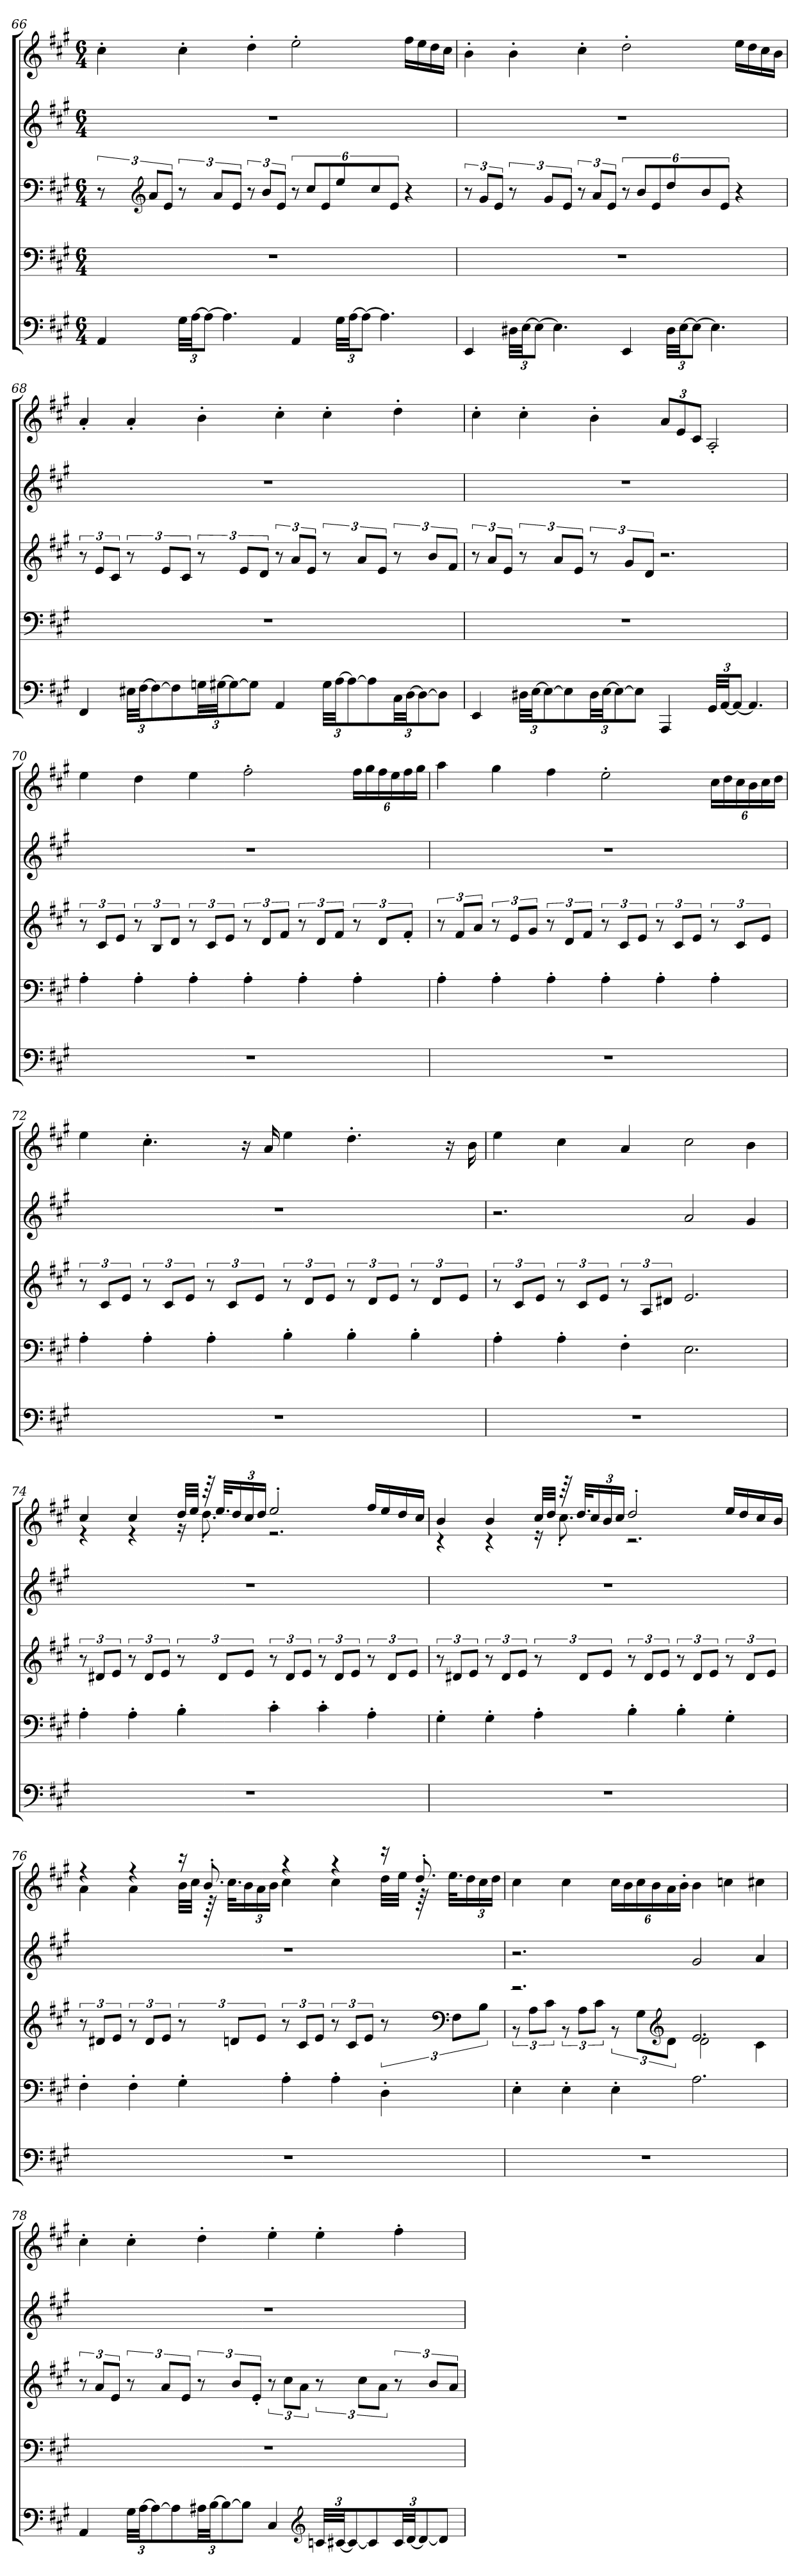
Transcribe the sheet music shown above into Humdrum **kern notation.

**kern	**kern	**kern	**kern	**kern
*part5	*part4	*part3	*part2	*part1
*staff5	*staff4	*staff3	*staff2	*staff1
*clefF4	*clefF4	*clefF4	*clefG2	*clefG2
*k[f#c#g#]	*k[f#c#g#]	*k[f#c#g#]	*k[f#c#g#]	*k[f#c#g#]
*M6/4	*M6/4	*M6/4	*M6/4	*M6/4
*MM123	*MM123	*MM123	*MM123	*MM123
=66	=66	=66	=66	=66
4AA/	1.r	12r	1.r	4cc#'\
*	*	*clefG2	*	*
.	.	12a/L	.	.
.	.	12e/J	.	.
*Xbrackettup	*	*	*	*
48G#\LLL	.	12r	.	4cc#'\
[48A\JJ	.	.	.	.
12A\J_	.	.	.	.
.	.	12a/L	.	.
4.A\]	.	.	.	.
.	.	12e/J	.	.
.	.	12r	.	4dd'\
.	.	12b/L	.	.
.	.	12e/J	.	.
4AA/	.	12r	.	2ee'\
.	.	12cc#/L	.	.
.	.	12e/	.	.
*	*	*Xbrackettup	*	*
48G#\LLL	.	12ee/	.	.
[48A\JJ	.	.	.	.
12A\J_	.	.	.	.
.	.	12cc#/	.	.
4.A\]	.	.	.	.
.	.	12e/J	.	.
.	.	4r	.	16ff#\LL
.	.	.	.	16ee\
.	.	.	.	16dd\
.	.	.	.	16cc#\JJ
!!LO:LB:g=z
=67	=67	=67	=67	=67
*	*	*brackettup	*	*
*	*	*	*	*MM123
4EE/	1.r	12r	1.r	4b'\
.	.	12g#/L	.	.
.	.	12e/J	.	.
48D#X\LLL	.	12r	.	4b'\
[48E\JJ	.	.	.	.
12E\J_	.	.	.	.
.	.	12g#/L	.	.
4.E\]	.	.	.	.
.	.	12e/J	.	.
.	.	12r	.	4cc#'\
.	.	12a/L	.	.
.	.	12e/J	.	.
4EE/	.	12r	.	2dd'\
.	.	12b/L	.	.
.	.	12e/	.	.
*	*	*Xbrackettup	*	*
48D#\LLL	.	12dd/	.	.
[48E\JJ	.	.	.	.
12E\J_	.	.	.	.
.	.	12b/	.	.
4.E\]	.	.	.	.
.	.	12e/J	.	.
.	.	4r	.	16ee\LL
.	.	.	.	16dd\
.	.	.	.	16cc#\
.	.	.	.	16b\JJ
=68	=68	=68	=68	=68
*	*	*brackettup	*	*
*	*	*	*	*MM123
4FF#/	1.r	12r	1.r	4a'/
.	.	12e/L	.	.
.	.	12c#/J	.	.
48E#X\LLL	.	12r	.	4a'/
[48F#\JJ	.	.	.	.
12F#\_	.	.	.	.
.	.	12e/L	.	.
8F#\]	.	.	.	.
.	.	12c#/J	.	.
48Gn\LL	.	12r	.	4b'\
[48G#X\JJ	.	.	.	.
12G#\_	.	.	.	.
.	.	12e/L	.	.
8G#\J]	.	.	.	.
.	.	12d/J	.	.
4AA/	.	12r	.	4cc#'\
.	.	12a/L	.	.
.	.	12e/J	.	.
48G#\LLL	.	12r	.	4cc#'\
[48A\JJ	.	.	.	.
12A\_	.	.	.	.
.	.	12a/L	.	.
8A\]	.	.	.	.
.	.	12e/J	.	.
48C#\LL	.	12r	.	4dd'\
[48D\JJ	.	.	.	.
12D\_	.	.	.	.
.	.	12b/L	.	.
8D\J]	.	.	.	.
.	.	12f#/J	.	.
!!LO:PB:g=z
=69	=69	=69	=69	=69
*	*	*	*	*MM123
4EE/	1.r	12r	1.r	4cc#'\
.	.	12a/L	.	.
.	.	12e/J	.	.
48D#X\LLL	.	12r	.	4cc#'\
[48E\JJ	.	.	.	.
12E\_	.	.	.	.
.	.	12a/L	.	.
8E\]	.	.	.	.
.	.	12e/J	.	.
48D#\LL	.	12r	.	4b'\
[48E\JJ	.	.	.	.
12E\_	.	.	.	.
.	.	12g#/L	.	.
8E\J]	.	.	.	.
.	.	12d/J	.	.
*	*	*	*	*Xbrackettup
4AAA/	.	2.r	.	12a/L
.	.	.	.	12e/
.	.	.	.	12c#/J
*	*	*	*	*MM100
48GG#/LLL	.	.	.	2A'/
[48AA/JJ	.	.	.	.
12AA/J_	.	.	.	.
4.AA/]	.	.	.	.
=70	=70	=70	=70	=70
*	*	*	*	*MM123
1.r	4A'\	12r	1.r	4ee\
.	.	12c#/L	.	.
.	.	12e/J	.	.
.	4A'\	12r	.	4dd\
.	.	12B/L	.	.
.	.	12d/J	.	.
.	4A'\	12r	.	4ee\
.	.	12c#/L	.	.
.	.	12e/J	.	.
.	4A'\	12r	.	2ff#'\
.	.	12d/L	.	.
.	.	12f#/J	.	.
.	4A'\	12r	.	.
.	.	12d/L	.	.
.	.	12f#/J	.	.
.	4A'\	12r	.	24ff#\LL
.	.	.	.	24gg#\
.	.	12d/L	.	24ff#\
.	.	.	.	24ee\
.	.	12f#'/J	.	24ff#\
.	.	.	.	24gg#\JJ
!!LO:LB:g=z
=71	=71	=71	=71	=71
*	*	*	*	*MM123
1.r	4A'\	12r	1.r	4aa\
.	.	12f#/L	.	.
.	.	12a/J	.	.
.	4A'\	12r	.	4gg#\
.	.	12e/L	.	.
.	.	12g#/J	.	.
.	4A'\	12r	.	4ff#\
.	.	12d/L	.	.
.	.	12f#/J	.	.
.	4A'\	12r	.	2ee'\
.	.	12c#/L	.	.
.	.	12e/J	.	.
.	4A'\	12r	.	.
.	.	12c#/L	.	.
.	.	12e/J	.	.
.	4A'\	12r	.	24cc#\LL
.	.	.	.	24dd\
.	.	12c#/L	.	24cc#\
.	.	.	.	24b\
.	.	12e/J	.	24cc#\
.	.	.	.	24dd\JJ
=72	=72	=72	=72	=72
*	*	*	*	*MM121
1.r	4A'\	12r	1.r	4ee\
.	.	12c#/L	.	.
.	.	12e/J	.	.
.	4A'\	12r	.	4.cc#'\
.	.	12c#/L	.	.
.	.	12e/J	.	.
.	4A'\	12r	.	.
.	.	12c#/L	.	.
.	.	.	.	16r
.	.	12e/J	.	.
.	.	.	.	16a/
*	*	*	*	*MM121
.	4B'\	12r	.	4ee\
.	.	12d/L	.	.
.	.	12e/J	.	.
.	4B'\	12r	.	4.dd'\
.	.	12d/L	.	.
.	.	12e/J	.	.
.	4B'\	12r	.	.
.	.	12d/L	.	.
.	.	.	.	16r
.	.	12e/J	.	.
.	.	.	.	16b\
!!LO:PB:g=z
=73	=73	=73	=73	=73
*	*	*	*	*MM121
1.r	4A'\	12r	2.r	4ee\
.	.	12c#/L	.	.
.	.	12e/J	.	.
.	4A'\	12r	.	4cc#\
.	.	12c#/L	.	.
.	.	12e/J	.	.
.	4F#'\	12r	.	4a/
.	.	12A/L	.	.
.	.	12d#X/J	.	.
*	*	*	*	*MM107
.	2.E\	2.e/	2a/	2cc#\
.	.	.	4g#/	4b\
=74	=74	=74	=74	=74
*	*	*	*	*^
1.r	4A'\	12r	1.r	4cc#/	4r
.	.	12d#X/L	.	.	.
.	.	12e/J	.	.	.
.	4A'\	12r	.	4cc#/	4r
.	.	12d#/L	.	.	.
.	.	12e/J	.	.	.
.	4B'\	12r	.	32dd/LLL	16r
.	.	.	.	32ee/JJJ	.
.	.	.	.	64r	8.dd'\
.	.	.	.	32.ee/KLL	.
.	.	12d#/L	.	.	.
.	.	.	.	24dd/	.
.	.	12e/J	.	24cc#/	.
.	.	.	.	24dd/JJ	.
.	4c#'\	12r	.	2ee'/	2.r
.	.	12d#/L	.	.	.
.	.	12e/J	.	.	.
.	4c#'\	12r	.	.	.
.	.	12d#/L	.	.	.
.	.	12e/J	.	.	.
.	4A'\	12r	.	16ff#/LL	.
.	.	.	.	16ee/	.
.	.	12d#/L	.	.	.
.	.	.	.	16dd/	.
.	.	12e/J	.	.	.
.	.	.	.	16cc#/JJ	.
!!LO:LB:g=z	!!
=75	=75	=75	=75	=75	=75
*	*	*	*	*MM123	*
1.r	4G#'\	12r	1.r	4b/	4r
.	.	12d#X/L	.	.	.
.	.	12e/J	.	.	.
.	4G#'\	12r	.	4b/	4r
.	.	12d#/L	.	.	.
.	.	12e/J	.	.	.
.	4A'\	12r	.	32cc#/LLL	16r
.	.	.	.	32dd/JJJ	.
.	.	.	.	64r	8.cc#'\
.	.	.	.	32.dd/KLL	.
.	.	12d#/L	.	.	.
.	.	.	.	24cc#/	.
.	.	12e/J	.	24b/	.
.	.	.	.	24cc#/JJ	.
.	4B'\	12r	.	2dd'/	2.r
.	.	12d#/L	.	.	.
.	.	12e/J	.	.	.
.	4B'\	12r	.	.	.
.	.	12d#/L	.	.	.
.	.	12e/J	.	.	.
.	4G#'\	12r	.	16ee/LL	.
.	.	.	.	16dd/	.
.	.	12d#/L	.	.	.
.	.	.	.	16cc#/	.
.	.	12e/J	.	.	.
.	.	.	.	16b/JJ	.
!!LO:PB:g=z	!!
=76	=76	=76	=76	=76	=76
*	*	*	*	*MM123	*
1.r	4F#'\	12r	1.r	4r	4a\
.	.	12d#X/L	.	.	.
.	.	12e/J	.	.	.
.	4F#'\	12r	.	4r	4a\
.	.	12d#/L	.	.	.
.	.	12e/J	.	.	.
.	4G#'\	12r	.	16r	32b\LLL
.	.	.	.	.	32cc#\JJJ
.	.	.	.	8.b'/	64r
.	.	.	.	.	32.cc#\KLL
.	.	12dn/L	.	.	.
.	.	.	.	.	24b\
.	.	12e/J	.	.	24a\
.	.	.	.	.	24b\JJ
.	4A'\	12r	.	4r	4cc#\
.	.	12c#/L	.	.	.
.	.	12e/J	.	.	.
.	4A'\	12r	.	4r	4cc#\
.	.	12c#/L	.	.	.
.	.	12e/J	.	.	.
.	4D'\	12r	.	16r	32dd\LLL
.	.	.	.	.	32ee\JJJ
.	.	.	.	8.dd'/	64r
.	.	.	.	.	32.ee\KLL
*	*	*clefF4	*	*	*
.	.	12F#\L	.	.	.
.	.	.	.	.	24dd\
.	.	12B\J	.	.	24cc#\
.	.	.	.	.	24dd\JJ
*	*	*	*	*v	*v
!!LO:LB:g=z
=77	=77	=77	=77	=77
*	*	*	*	*MM123
*	*	*^	*	*
1.r	4E'\	2.r	12r	2.r	4cc#\
.	.	.	12A\L	.	.
.	.	.	12c#\J	.	.
.	4E'\	.	12r	.	4cc#\
.	.	.	12A\L	.	.
.	.	.	12c#\J	.	.
.	4E'\	.	12r	.	24cc#\LL
.	.	.	.	.	24b\
.	.	.	12G#\L	.	24cc#\
.	.	.	.	.	24b\
*	*	*clefG2	*	*	*
.	.	.	12d\J	.	24a\
.	.	.	.	.	24b'\JJ
*	*	*	*	*	*MM109
.	2.A\	2.e/	2d\	2g#/	4b\
.	.	.	.	.	4ccn\
.	.	.	4c#\	4a/	4cc#X\
*	*	*v	*v	*	*
=78	=78	=78	=78	=78
4AA/	1.r	12r	1.r	4cc#'\
.	.	12a/L	.	.
.	.	12e/J	.	.
48G#\LLL	.	12r	.	4cc#'\
[48A\JJ	.	.	.	.
12A\_	.	.	.	.
.	.	12a/L	.	.
8A\]	.	.	.	.
.	.	12e/J	.	.
48A#X\LL	.	12r	.	4dd'\
[48B\JJ	.	.	.	.
12B\_	.	.	.	.
.	.	12b/L	.	.
8B\J]	.	.	.	.
.	.	12e'/J	.	.
4C#/	.	12r	.	4ee'\
.	.	12cc#\L	.	.
.	.	12a\J	.	.
*clefG2	*	*	*	*
48cn/LLL	.	12r	.	4ee'\
[48c#X/JJ	.	.	.	.
12c#/_	.	.	.	.
.	.	12cc#\L	.	.
8c#/]	.	.	.	.
.	.	12a\J	.	.
48c#/LL	.	12r	.	4ff#'\
[48d/JJ	.	.	.	.
12d/_	.	.	.	.
.	.	12b/L	.	.
8d/J]	.	.	.	.
.	.	12a/J	.	.
=	=	=	=	=
*-	*-	*-	*-	*-
